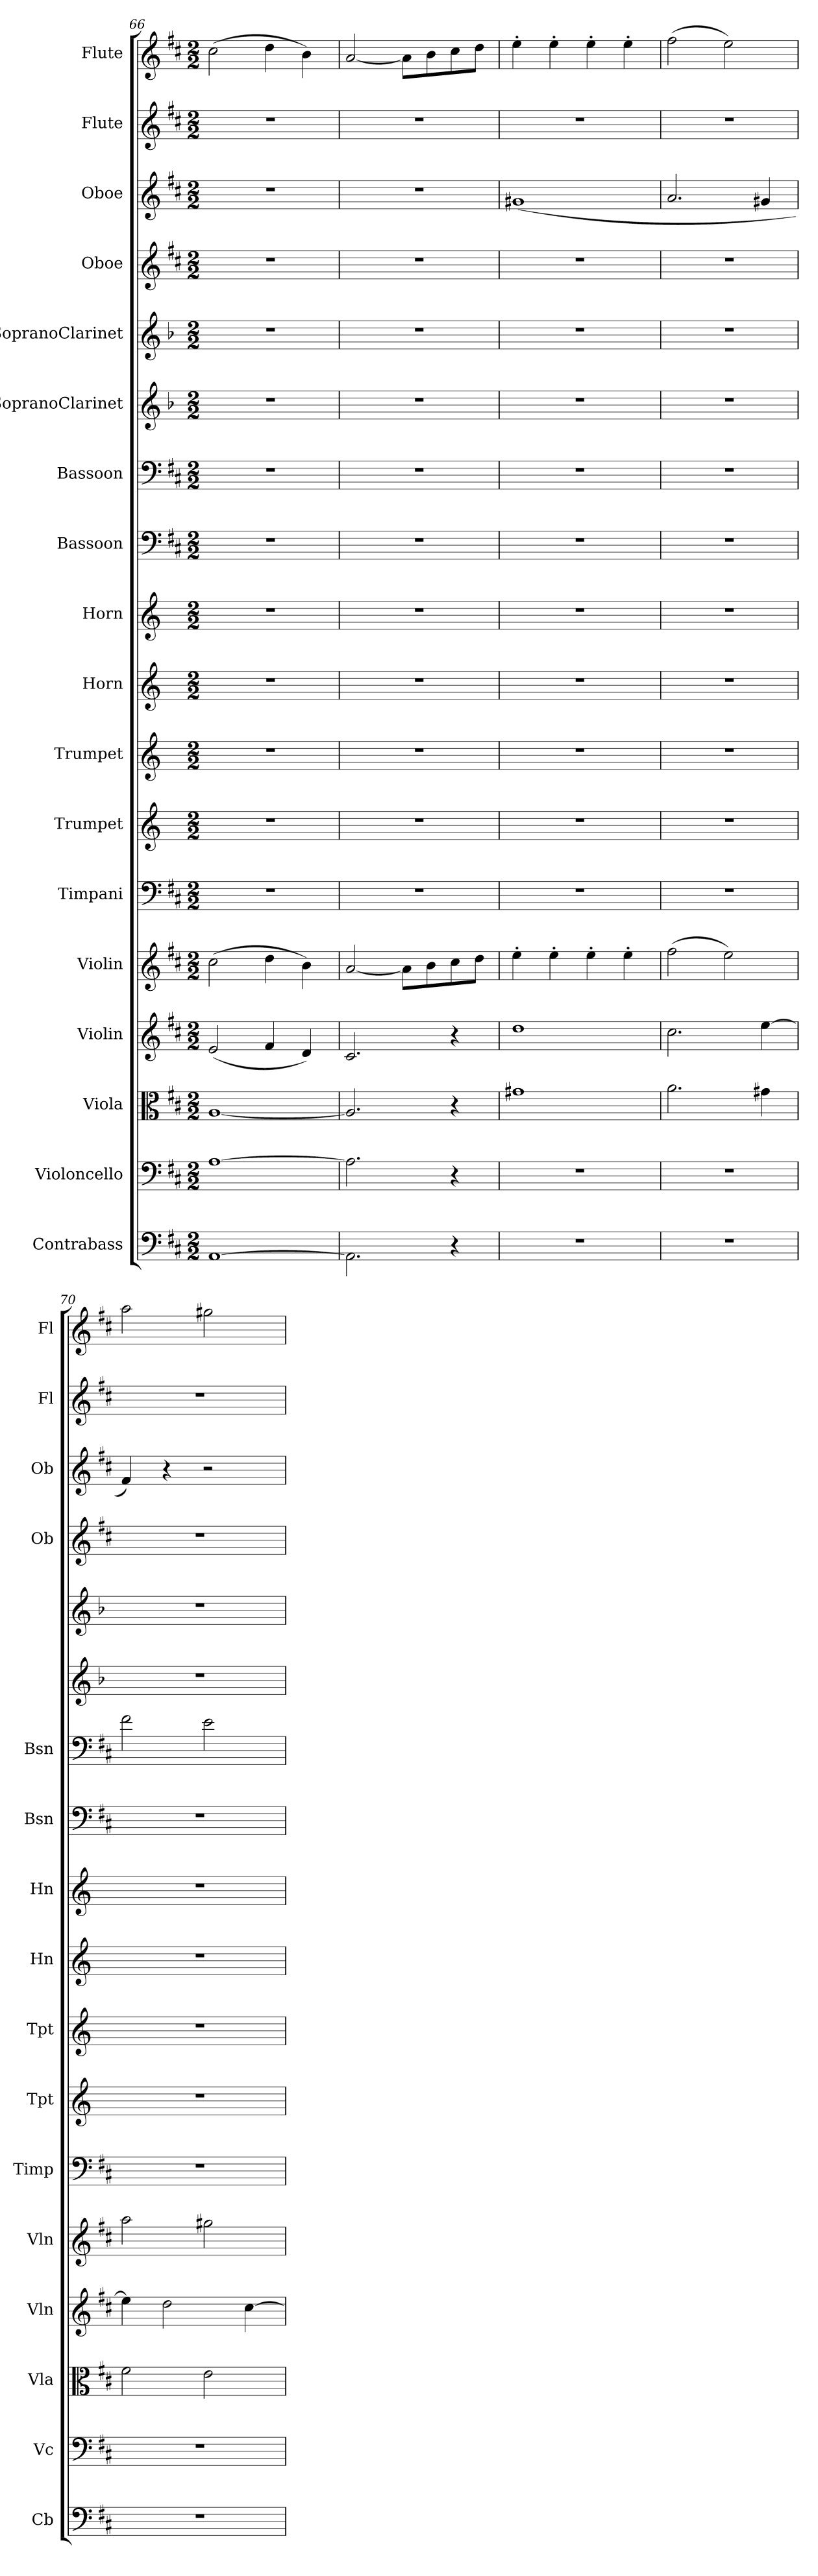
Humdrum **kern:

**kern	**kern	**kern	**kern	**kern	**kern	**kern	**kern	**kern	**kern	**kern	**kern	**kern	**kern	**kern	**kern	**kern	**kern
*part18	*part17	*part16	*part15	*part14	*part13	*part12	*part11	*part10	*part9	*part8	*part7	*part6	*part5	*part4	*part3	*part2	*part1
*staff18	*staff17	*staff16	*staff15	*staff14	*staff13	*staff12	*staff11	*staff10	*staff9	*staff8	*staff7	*staff6	*staff5	*staff4	*staff3	*staff2	*staff1
*I"Contrabass	*I"Violoncello	*I"Viola	*I"Violin	*I"Violin	*I"Timpani	*I"Trumpet	*I"Trumpet	*I"Horn	*I"Horn	*I"Bassoon	*I"Bassoon	*I"SopranoClarinet	*I"SopranoClarinet	*I"Oboe	*I"Oboe	*I"Flute	*I"Flute
*I'Cb	*I'Vc	*I'Vla	*I'Vln	*I'Vln	*I'Timp	*I'Tpt	*I'Tpt	*I'Hn	*I'Hn	*I'Bsn	*I'Bsn	*	*	*I'Ob	*I'Ob	*I'Fl	*I'Fl
*clefF4	*clefF4	*clefC3	*clefG2	*clefG2	*clefF4	*clefG2	*clefG2	*clefG2	*clefG2	*clefF4	*clefF4	*clefG2	*clefG2	*clefG2	*clefG2	*clefG2	*clefG2
*k[f#c#]	*k[f#c#]	*k[f#c#]	*k[f#c#]	*k[f#c#]	*k[f#c#]	*k[]	*k[]	*k[]	*k[]	*k[f#c#]	*k[f#c#]	*k[b-]	*k[b-]	*k[f#c#]	*k[f#c#]	*k[f#c#]	*k[f#c#]
*M2/2	*M2/2	*M2/2	*M2/2	*M2/2	*M2/2	*M2/2	*M2/2	*M2/2	*M2/2	*M2/2	*M2/2	*M2/2	*M2/2	*M2/2	*M2/2	*M2/2	*M2/2
=66	=66	=66	=66	=66	=66	=66	=66	=66	=66	=66	=66	=66	=66	=66	=66	=66	=66
[1AA\	[1A\	[1A/	(2e/	(2cc#\	1r	1r	1r	1r	1r	1r	1r	1r	1r	1r	1r	1r	(2cc#\
.	.	.	4f#/	4dd\	.	.	.	.	.	.	.	.	.	.	.	.	4dd\
.	.	.	4d/)	4b\)	.	.	.	.	.	.	.	.	.	.	.	.	4b\)
=67	=67	=67	=67	=67	=67	=67	=67	=67	=67	=67	=67	=67	=67	=67	=67	=67	=67
2.AA\]	2.A\]	2.A/]	2.c#/	[2a/	1r	1r	1r	1r	1r	1r	1r	1r	1r	1r	1r	1r	[2a/
.	.	.	.	8a\L]	.	.	.	.	.	.	.	.	.	.	.	.	8a\L]
.	.	.	.	8b\	.	.	.	.	.	.	.	.	.	.	.	.	8b\
4r	4r	4r	4r	8cc#\	.	.	.	.	.	.	.	.	.	.	.	.	8cc#\
.	.	.	.	8dd\J	.	.	.	.	.	.	.	.	.	.	.	.	8dd\J
=68	=68	=68	=68	=68	=68	=68	=68	=68	=68	=68	=68	=68	=68	=68	=68	=68	=68
1r	1r	1g#X\	1dd\	4ee'\	1r	1r	1r	1r	1r	1r	1r	1r	1r	1r	(1g#X/	1r	4ee'\
.	.	.	.	4ee'\	.	.	.	.	.	.	.	.	.	.	.	.	4ee'\
.	.	.	.	4ee'\	.	.	.	.	.	.	.	.	.	.	.	.	4ee'\
.	.	.	.	4ee'\	.	.	.	.	.	.	.	.	.	.	.	.	4ee'\
=69	=69	=69	=69	=69	=69	=69	=69	=69	=69	=69	=69	=69	=69	=69	=69	=69	=69
1r	1r	2.a\	2.cc#\	(2ff#\	1r	1r	1r	1r	1r	1r	1r	1r	1r	1r	2.a/	1r	(2ff#\
.	.	.	.	2ee\)	.	.	.	.	.	.	.	.	.	.	.	.	2ee\)
.	.	4g#X\	[4ee\	.	.	.	.	.	.	.	.	.	.	.	4g#X/	.	.
=70	=70	=70	=70	=70	=70	=70	=70	=70	=70	=70	=70	=70	=70	=70	=70	=70	=70
1r	1r	2f#\	4ee\]	2aa\	1r	1r	1r	1r	1r	1r	2f#\	1r	1r	1r	4f#/)	1r	2aa\
.	.	.	2dd\	.	.	.	.	.	.	.	.	.	.	.	4r	.	.
.	.	2e\	.	2gg#X\	.	.	.	.	.	.	2e\	.	.	.	2r	.	2gg#X\
.	.	.	[4cc#\	.	.	.	.	.	.	.	.	.	.	.	.	.	.
=	=	=	=	=	=	=	=	=	=	=	=	=	=	=	=	=	=
*-	*-	*-	*-	*-	*-	*-	*-	*-	*-	*-	*-	*-	*-	*-	*-	*-	*-
